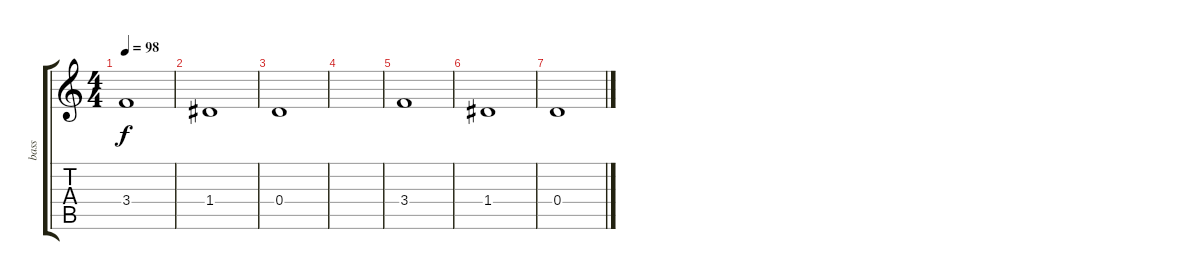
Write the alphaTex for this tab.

\track ("bass" "bass") {instrument acousticbass}
\staff {score tabs}
\tuning (E4 B3 G3 D3 A2 E2) {hide}
\ts (4 4)
\tempo 98
\clef g2
\ks c
3.4.1{dy f instrument acousticbass} |
1.4.1 |
0.4.1 |
|
3.4.1 |
1.4.1 |
0.4.1
